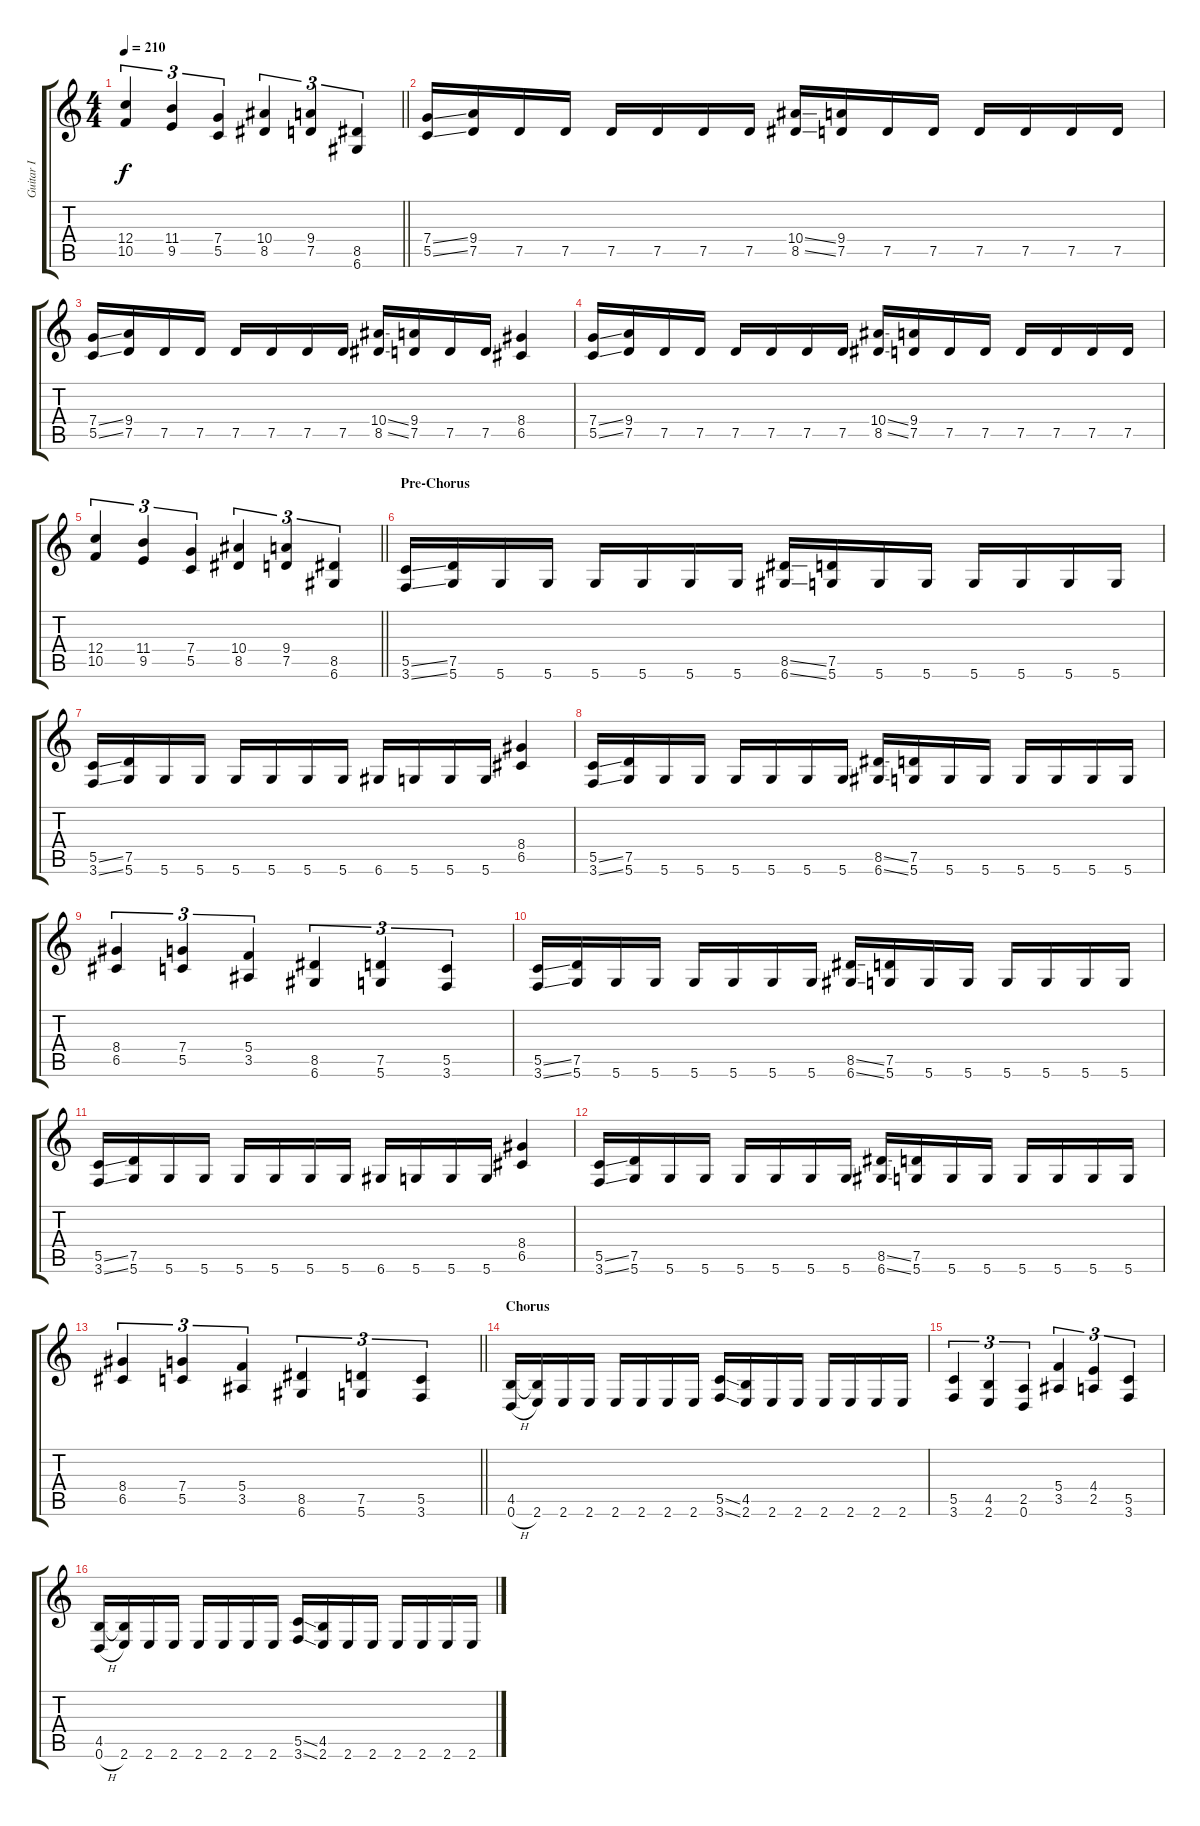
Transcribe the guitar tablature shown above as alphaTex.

\track ("Guitar I" "Guitar I") {instrument distortionguitar}
\staff {score tabs}
\tuning (D4 A3 F3 C3 G2 D2) {hide}
\ts (4 4)
\tempo 210
\clef g2
\barLineRight lightlight
\ks c
(12.4 10.5).4{tu (3 2) dy f} (11.4 9.5).4{tu (3 2)} (7.4 5.5).4{tu (3 2)} (10.4 8.5).4{tu (3 2)} (9.4 7.5).4{tu (3 2)} (8.5 6.6).4{tu (3 2)} |
(7.4{ss} 5.5{ss}).16 (9.4 7.5).16 7.5.16 7.5.16 7.5.16 7.5.16 7.5.16 7.5.16 (10.4{ss} 8.5{ss}).16 (9.4 7.5).16 7.5.16 7.5.16 7.5.16 7.5.16 7.5.16 7.5.16 |
(7.4{ss} 5.5{ss}).16 (9.4 7.5).16 7.5.16 7.5.16 7.5.16 7.5.16 7.5.16 7.5.16 (10.4{ss} 8.5{ss}).16 (9.4 7.5).16 7.5.16 7.5.16 (8.4 6.5).4 |
(7.4{ss} 5.5{ss}).16 (9.4 7.5).16 7.5.16 7.5.16 7.5.16 7.5.16 7.5.16 7.5.16 (10.4{ss} 8.5{ss}).16 (9.4 7.5).16 7.5.16 7.5.16 7.5.16 7.5.16 7.5.16 7.5.16 |
\barLineRight lightlight
(12.4 10.5).4{tu (3 2)} (11.4 9.5).4{tu (3 2)} (7.4 5.5).4{tu (3 2)} (10.4 8.5).4{tu (3 2)} (9.4 7.5).4{tu (3 2)} (8.5 6.6).4{tu (3 2)} |
\section ("" "Pre-Chorus")
(5.5{ss} 3.6{ss}).16 (7.5 5.6).16 5.6.16 5.6.16 5.6.16 5.6.16 5.6.16 5.6.16 (8.5{ss} 6.6{ss}).16 (7.5 5.6).16 5.6.16 5.6.16 5.6.16 5.6.16 5.6.16 5.6.16 |
(5.5{ss} 3.6{ss}).16 (7.5 5.6).16 5.6.16 5.6.16 5.6.16 5.6.16 5.6.16 5.6.16 6.6.16 5.6.16 5.6.16 5.6.16 (8.4 6.5).4 |
(5.5{ss} 3.6{ss}).16 (7.5 5.6).16 5.6.16 5.6.16 5.6.16 5.6.16 5.6.16 5.6.16 (8.5{ss} 6.6{ss}).16 (7.5 5.6).16 5.6.16 5.6.16 5.6.16 5.6.16 5.6.16 5.6.16 |
(8.4 6.5).4{tu (3 2)} (7.4 5.5).4{tu (3 2)} (5.4 3.5).4{tu (3 2)} (8.5 6.6).4{tu (3 2)} (7.5 5.6).4{tu (3 2)} (5.5 3.6).4{tu (3 2)} |
(5.5{ss} 3.6{ss}).16 (7.5 5.6).16 5.6.16 5.6.16 5.6.16 5.6.16 5.6.16 5.6.16 (8.5{ss} 6.6{ss}).16 (7.5 5.6).16 5.6.16 5.6.16 5.6.16 5.6.16 5.6.16 5.6.16 |
(5.5{ss} 3.6{ss}).16 (7.5 5.6).16 5.6.16 5.6.16 5.6.16 5.6.16 5.6.16 5.6.16 6.6.16 5.6.16 5.6.16 5.6.16 (8.4 6.5).4 |
(5.5{ss} 3.6{ss}).16 (7.5 5.6).16 5.6.16 5.6.16 5.6.16 5.6.16 5.6.16 5.6.16 (8.5{ss} 6.6{ss}).16 (7.5 5.6).16 5.6.16 5.6.16 5.6.16 5.6.16 5.6.16 5.6.16 |
\barLineRight lightlight
(8.4 6.5).4{tu (3 2)} (7.4 5.5).4{tu (3 2)} (5.4 3.5).4{tu (3 2)} (8.5 6.6).4{tu (3 2)} (7.5 5.6).4{tu (3 2)} (5.5 3.6).4{tu (3 2)} |
\section ("" "Chorus")
(4.5 0.6{h}).16 (4.5{t} 2.6).16 2.6.16 2.6.16 2.6.16 2.6.16 2.6.16 2.6.16 (5.5{ss} 3.6{ss}).16 (4.5 2.6).16 2.6.16 2.6.16 2.6.16 2.6.16 2.6.16 2.6.16 |
(5.5 3.6).4{tu (3 2)} (4.5 2.6).4{tu (3 2)} (2.5 0.6).4{tu (3 2)} (5.4 3.5).4{tu (3 2)} (4.4 2.5).4{tu (3 2)} (5.5 3.6).4{tu (3 2)} |
(4.5 0.6{h}).16 (4.5{t} 2.6).16 2.6.16 2.6.16 2.6.16 2.6.16 2.6.16 2.6.16 (5.5{ss} 3.6{ss}).16 (4.5 2.6).16 2.6.16 2.6.16 2.6.16 2.6.16 2.6.16 2.6.16
